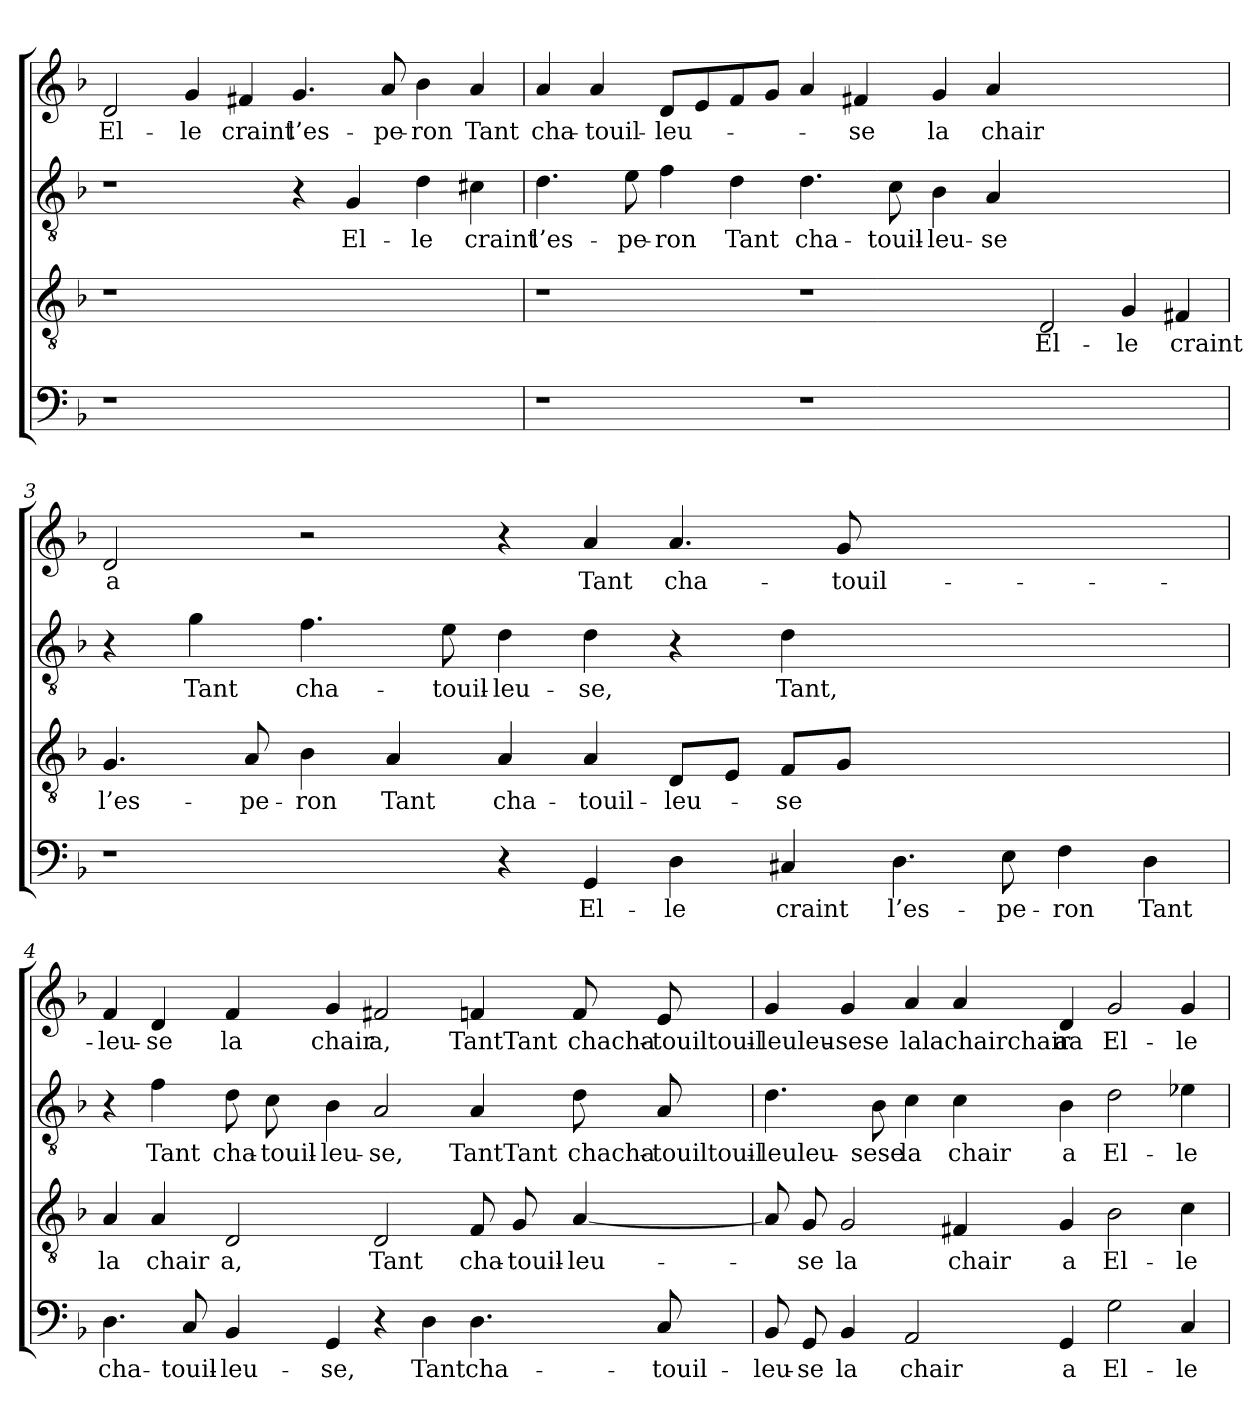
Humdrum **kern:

**kern	**text	**kern	**text	**kern	**text	**kern	**text
*part4	*part4	*part3	*part3	*part2	*part2	*part1	*part1
*staff4	*staff4	*staff3	*staff3	*staff2	*staff2	*staff1	*staff1
*clefF4	*	*clefGv2	*	*clefGv2	*	*clefG2	*
*k[b-]	*	*k[b-]	*	*k[b-]	*	*k[b-]	*
=1	=1	=1	=1	=1	=1	=1	=1
1r	.	1r	.	1r	.	2d	El-
.	.	.	.	.	.	4g	-le
.	.	.	.	.	.	4f#X	craint
1ryy	.	1ryy	.	4r	.	4.g	l’es-
.	.	.	.	4G	El-	.	.
.	.	.	.	.	.	8a	-pe-
.	.	.	.	4d	-le	4b-	-ron
.	.	.	.	4c#X	craint	4a	Tant
=2	=2	=2	=2	=2	=2	=2	=2
1r	.	1r	.	4.d	l’es-	4a	cha-
.	.	.	.	.	.	4a	-touil-
.	.	.	.	8e	-pe-	.	.
.	.	.	.	4f	-ron	8dL	-leu-
.	.	.	.	.	.	8e	.
.	.	.	.	4d	Tant	8f	.
.	.	.	.	.	.	8gJ	.
1r	.	1r	.	4.d	cha-	4a	.
.	.	.	.	.	.	4f#X	-se
.	.	.	.	8c	-touil-	.	.
.	.	.	.	4B-	-leu-	4g	la
.	.	.	.	4A	-se	4a	chair
1ryy	.	2D	El-	1ryy	.	1ryy	.
.	.	4G	-le	.	.	.	.
.	.	4F#X	craint	.	.	.	.
!!LO:LB:g=z
=3	=3	=3	=3	=3	=3	=3	=3
1r	.	4.G	l’es-	4r	.	2d	a
.	.	.	.	4g	Tant	.	.
.	.	8A	-pe-	.	.	.	.
.	.	4B-	-ron	4.f	cha-	2r	.
.	.	4A	Tant	.	.	.	.
.	.	.	.	8e	-touil-	.	.
4r	.	4A	cha-	4d	-leu-	4r	.
4GG	El-	4A	-touil-	4d	-se,	4a	Tant
4D	-le	8DL	-leu-	4r	.	4.a	cha-
.	.	8EJ	.	.	.	.	.
4C#X	craint	8FL	-se	4d	Tant,	.	.
.	.	8GJ	.	.	.	8g	-touil-
4.D	l’es-	1ryy	.	1ryy	.	1ryy	.
8E	-pe-	.	.	.	.	.	.
4F	-ron	.	.	.	.	.	.
4D	Tant	.	.	.	.	.	.
=4	=4	=4	=4	=4	=4	=4	=4
4.D	cha-	4A	la	4r	.	4f	-leu-
.	.	4A	chair	4f	Tant	4d	-se
8C	-touil-	.	.	.	.	.	.
4BB-	-leu-	2D	a,	8d	cha-	4f	la
.	.	.	.	8c	-touil-	.	.
4GG	-se,	.	.	4B-	-leu-	4g	chair
4r	.	2D	Tant	2A	-se,	2f#X	a,
4D	Tant	.	.	.	.	.	.
4.D	cha-	8F	cha-	4A	TantTant	4fn	TantTant
.	.	8G	-touil-	.	.	.	.
.	.	[4A	-leu-	8d	chacha-	8f	chacha-
8C	-touil-	.	.	8A	-touiltouil-	8e	-touiltouil-
=5	=5	=5	=5	=5	=5	=5	=5
8BB-	-leu-	8A]	.	4.d	-leuleu-	4g	-leuleu-
8GG	-se	8G	-se	.	.	.	.
4BB-	la	2G	la	.	.	4g	-sese
.	.	.	.	8B-	-sese	.	.
2AA	chair	.	.	4c	la	4a	lala
.	.	4F#X	chair	4c	chair	4a	chairchair
4GG	a	4G	a	4B-	a	4d	aa
2G	El-	2B-	El-	2d	El-	2g	El-
4C	-le	4c	-le	4e-X	-le	4g	-le
=	=	=	=	=	=	=	=
*-	*-	*-	*-	*-	*-	*-	*-
